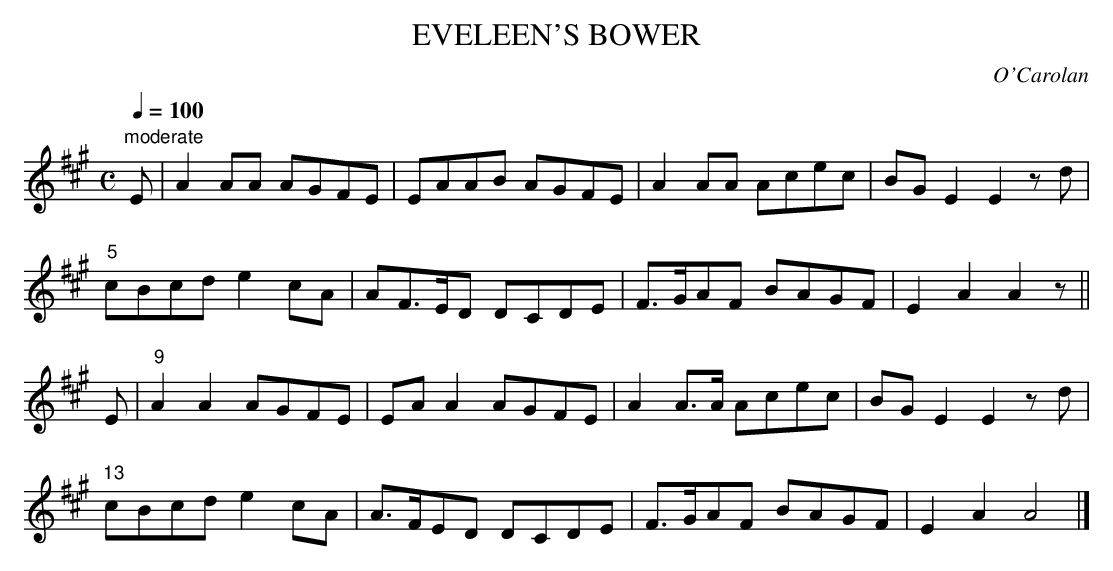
X:1
T:EVELEEN'S BOWER
C:O'Carolan
Q:1/4=100
"scribal error" in source somewhere?
M:C
L:1/8
K:A
"moderate"
E|A2AA AGFE|EAAB AGFE|A2AA Acec|BGE2 E2zd|
"5"cBcd e2cA|AF>ED DCDE|F>GAF BAGF|E2A2A2z||
E|"9"A2A2 AGFE|EAA2 AGFE|A2A>A Acec|BGE2 E2zd|
"13"cBcd e2cA|A>FED DCDE|F>GAF BAGF|E2A2 A4|]
